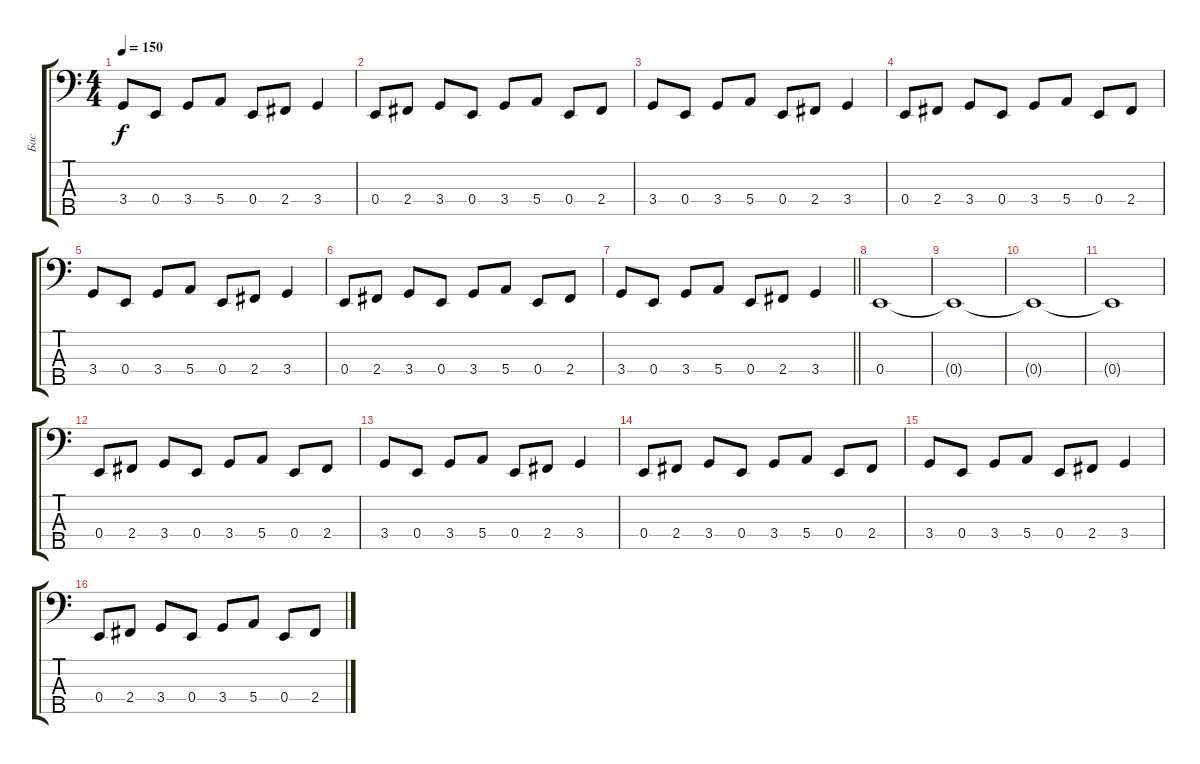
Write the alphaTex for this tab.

\track ("Бас" "Бас") {instrument electricbassfinger}
\staff {score tabs}
\tuning (G2 D2 A1 E1 B0) {hide}
\ts (4 4)
\tempo 150
\clef f4
\ks c
3.4.8{dy f} 0.4.8 3.4.8 5.4.8 0.4.8 2.4.8 3.4.4 |
0.4.8 2.4.8 3.4.8 0.4.8 3.4.8 5.4.8 0.4.8 2.4.8 |
3.4.8 0.4.8 3.4.8 5.4.8 0.4.8 2.4.8 3.4.4 |
0.4.8 2.4.8 3.4.8 0.4.8 3.4.8 5.4.8 0.4.8 2.4.8 |
3.4.8 0.4.8 3.4.8 5.4.8 0.4.8 2.4.8 3.4.4 |
0.4.8 2.4.8 3.4.8 0.4.8 3.4.8 5.4.8 0.4.8 2.4.8 |
\barLineRight lightlight
3.4.8 0.4.8 3.4.8 5.4.8 0.4.8 2.4.8 3.4.4 |
0.4.1 |
0.4{t}.1 |
0.4{t}.1 |
0.4{t}.1 |
0.4.8 2.4.8 3.4.8 0.4.8 3.4.8 5.4.8 0.4.8 2.4.8 |
3.4.8 0.4.8 3.4.8 5.4.8 0.4.8 2.4.8 3.4.4 |
0.4.8 2.4.8 3.4.8 0.4.8 3.4.8 5.4.8 0.4.8 2.4.8 |
3.4.8 0.4.8 3.4.8 5.4.8 0.4.8 2.4.8 3.4.4 |
0.4.8 2.4.8 3.4.8 0.4.8 3.4.8 5.4.8 0.4.8 2.4.8
